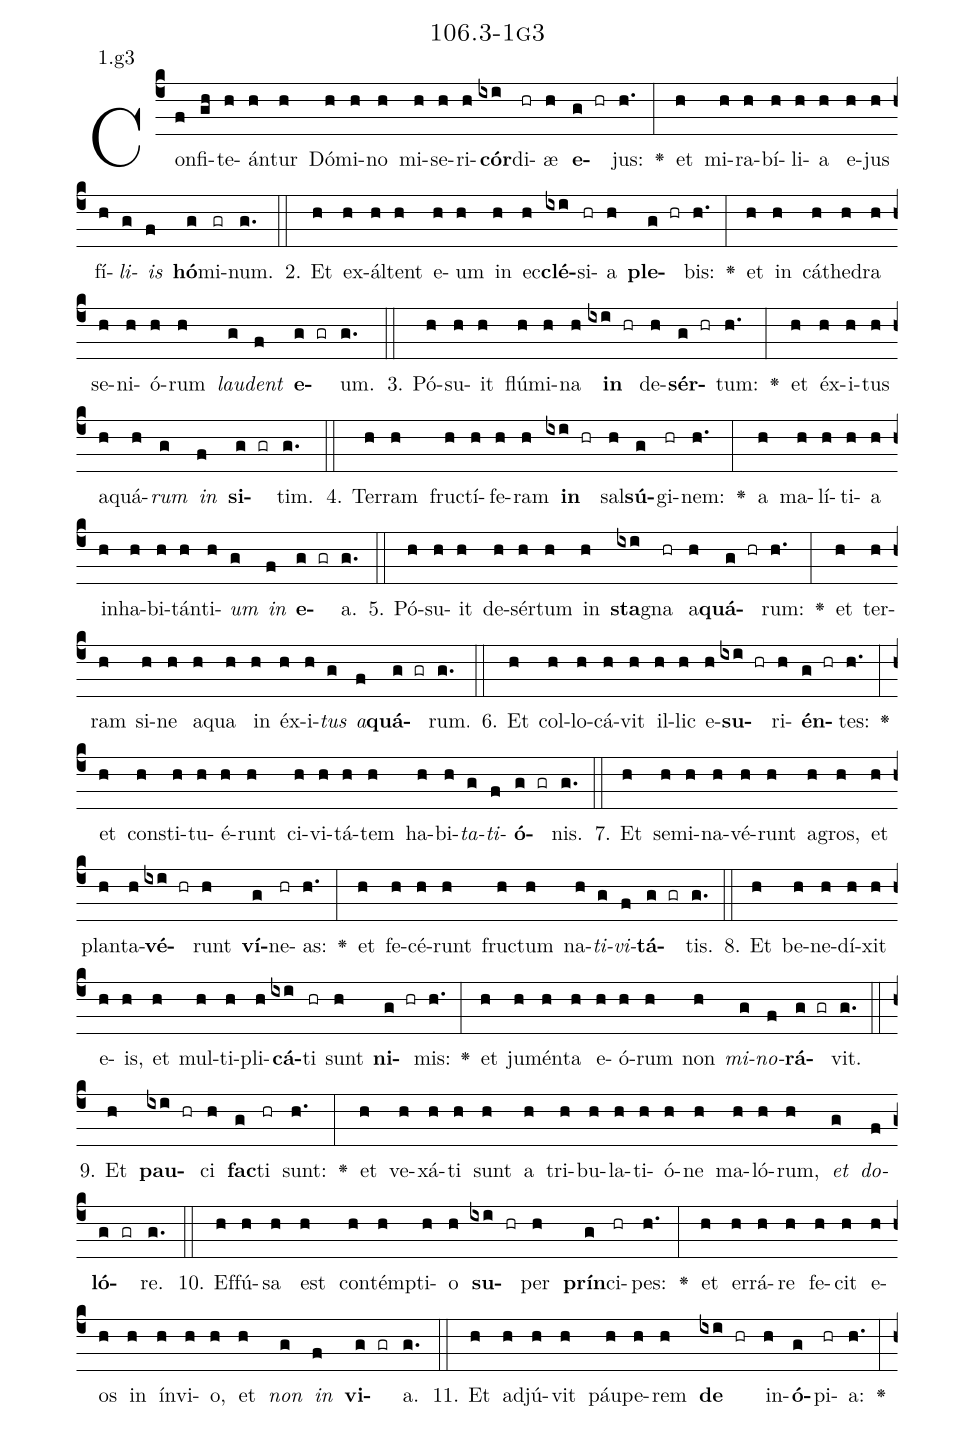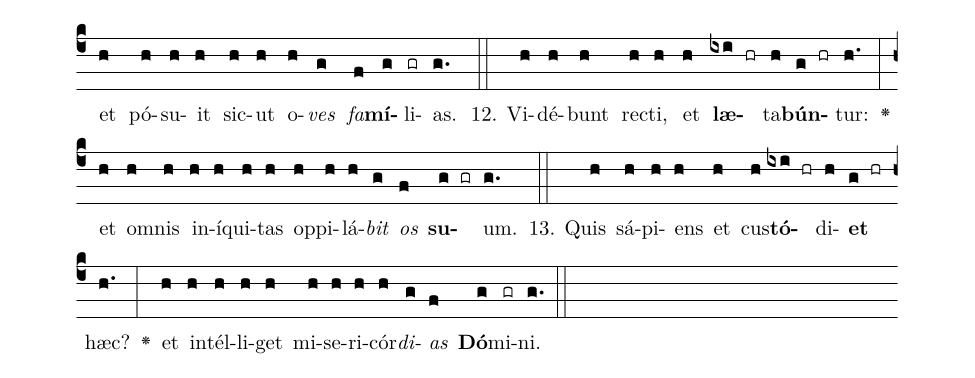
name: 106.3-1g3;
annotation: 1.g3;
%%
(c4)Con(f)fi(gh)te(h)án(h)tur(h) Dó(h)mi(h)no(h) mi(h)se(h)ri(h)<b>cór</b>(ixi)di(hr)æ(h) <b>e</b>(g hr)jus:(h.) <v>\greheightstar</v>(:) et(h) mi(h)ra(h)bí(h)li(h)a(h) e(h)jus(h) fí(h)<i>li</i>(g)<i>is</i>(f) <b>hó</b>(g)mi(gr)num.(g.) (::)
2. Et(h) ex(h)ál(h)tent(h) e(h)um(h) in(h) ec(h)<b>clé</b>(ixi)si(hr)a(h) <b>ple</b>(g hr)bis:(h.) <v>\greheightstar</v>(:) et(h) in(h) cá(h)the(h)dra(h) se(h)ni(h)ó(h)rum(h) <i>lau</i>(g)<i>dent</i>(f) <b>e</b>(g gr)um.(g.) (::)
3. Pó(h)su(h)it(h) flú(h)mi(h)na(h) <b>in</b>(ixi hr) de(h)<b>sér</b>(g hr)tum:(h.) <v>\greheightstar</v>(:) et(h) éx(h)i(h)tus(h) a(h)quá(h)<i>rum</i>(g) <i>in</i>(f) <b>si</b>(g gr)tim.(g.) (::)
4. Ter(h)ram(h) fruc(h)tí(h)fe(h)ram(h) <b>in</b>(ixi hr) sal(h)<b>sú</b>(g)gi(hr)nem:(h.) <v>\greheightstar</v>(:) a(h) ma(h)lí(h)ti(h)a(h) in(h)ha(h)bi(h)tán(h)ti(h)<i>um</i>(g) <i>in</i>(f) <b>e</b>(g gr)a.(g.) (::)
5. Pó(h)su(h)it(h) de(h)sér(h)tum(h) in(h) <b>sta</b>(ixi)gna(hr) a(h)<b>quá</b>(g hr)rum:(h.) <v>\greheightstar</v>(:) et(h) ter(h)ram(h) si(h)ne(h) a(h)qua(h) in(h) éx(h)i(h)<i>tus</i>(g) <i>a</i>(f)<b>quá</b>(g gr)rum.(g.) (::)
6. Et(h) col(h)lo(h)cá(h)vit(h) il(h)lic(h) e(h)<b>su</b>(ixi hr)ri(h)<b>én</b>(g hr)tes:(h.) <v>\greheightstar</v>(:) et(h) con(h)sti(h)tu(h)é(h)runt(h) ci(h)vi(h)tá(h)tem(h) ha(h)bi(h)<i>ta</i>(g)<i>ti</i>(f)<b>ó</b>(g gr)nis.(g.) (::)
7. Et(h) se(h)mi(h)na(h)vé(h)runt(h) a(h)gros,(h) et(h) plan(h)ta(h)<b>vé</b>(ixi hr)runt(h) <b>ví</b>(g)ne(hr)as:(h.) <v>\greheightstar</v>(:) et(h) fe(h)cé(h)runt(h) fruc(h)tum(h) na(h)<i>ti</i>(g)<i>vi</i>(f)<b>tá</b>(g gr)tis.(g.) (::)
8. Et(h) be(h)ne(h)dí(h)xit(h) e(h)is,(h) et(h) mul(h)ti(h)pli(h)<b>cá</b>(ixi)ti(hr) sunt(h) <b>ni</b>(g hr)mis:(h.) <v>\greheightstar</v>(:) et(h) ju(h)mén(h)ta(h) e(h)ó(h)rum(h) non(h) <i>mi</i>(g)<i>no</i>(f)<b>rá</b>(g gr)vit.(g.) (::)
9. Et(h) <b>pau</b>(ixi hr)ci(h) <b>fac</b>(g)ti(hr) sunt:(h.) <v>\greheightstar</v>(:) et(h) ve(h)xá(h)ti(h) sunt(h) a(h) tri(h)bu(h)la(h)ti(h)ó(h)ne(h) ma(h)ló(h)rum,(h) <i>et</i>(g) <i>do</i>(f)<b>ló</b>(g gr)re.(g.) (::)
10. Ef(h)fú(h)sa(h) est(h) con(h)témp(h)ti(h)o(h) <b>su</b>(ixi hr)per(h) <b>prín</b>(g)ci(hr)pes:(h.) <v>\greheightstar</v>(:) et(h) er(h)rá(h)re(h) fe(h)cit(h) e(h)os(h) in(h) ín(h)vi(h)o,(h) et(h) <i>non</i>(g) <i>in</i>(f) <b>vi</b>(g gr)a.(g.) (::)
11. Et(h) ad(h)jú(h)vit(h) páu(h)pe(h)rem(h) <b>de</b>(ixi hr) in(h)<b>ó</b>(g)pi(hr)a:(h.) <v>\greheightstar</v>(:) et(h) pó(h)su(h)it(h) sic(h)ut(h) o(h)<i>ves</i>(g) <i>fa</i>(f)<b>mí</b>(g)li(gr)as.(g.) (::)
12. Vi(h)dé(h)bunt(h) rec(h)ti,(h) et(h) <b>læ</b>(ixi hr)ta(h)<b>bún</b>(g hr)tur:(h.) <v>\greheightstar</v>(:) et(h) om(h)nis(h) in(h)í(h)qui(h)tas(h) op(h)pi(h)lá(h)<i>bit</i>(g) <i>os</i>(f) <b>su</b>(g gr)um.(g.) (::)
13. Quis(h) sá(h)pi(h)ens(h) et(h) cus(h)<b>tó</b>(ixi hr)di(h)<b>et</b>(g hr) hæc?(h.) <v>\greheightstar</v>(:) et(h) in(h)tél(h)li(h)get(h) mi(h)se(h)ri(h)cór(h)<i>di</i>(g)<i>as</i>(f) <b>Dó</b>(g)mi(gr)ni.(g.) (::)
